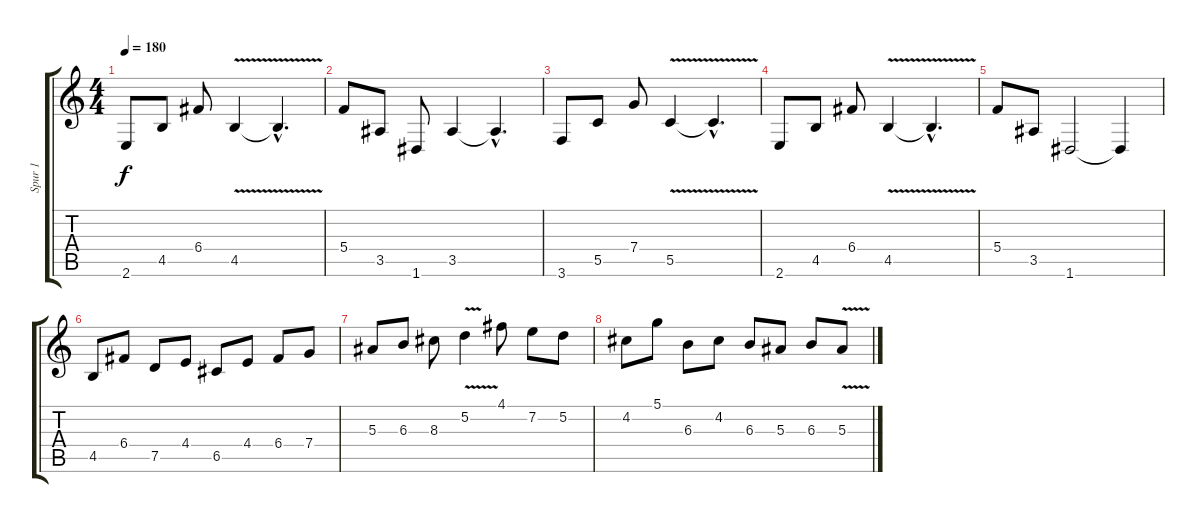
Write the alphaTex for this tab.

\track ("Spur 1" "Spur 1") {instrument distortionguitar}
\staff {score tabs}
\tuning (D4 A3 F3 C3 G2 D2) {hide}
\ts (4 4)
\tempo 180
\clef g2
\ks c
2.6.8{dy f} 4.5.8 6.4.8 4.5{v}.4 4.5{v hac t}.4{d} |
5.4.8 3.5.8 1.6.8 3.5.4 3.5{hac t}.4{d} |
3.6.8 5.5.8 7.4.8 5.5{v}.4 5.5{v hac t}.4{d} |
2.6.8 4.5.8 6.4.8 4.5{v}.4 4.5{v hac t}.4{d} |
5.4.8 3.5.8 1.6.2 1.6{t}.4 |
4.5.8 6.4.8 7.5.8 4.4.8 6.5.8 4.4.8 6.4.8 7.4.8 |
5.3.8 6.3.8 8.3.8 5.2{v}.4 4.1.8 7.2.8 5.2.8 |
4.2.8 5.1.8 6.3.8 4.2.8 6.3.8 5.3.8 6.3.8 5.3{v}.8
